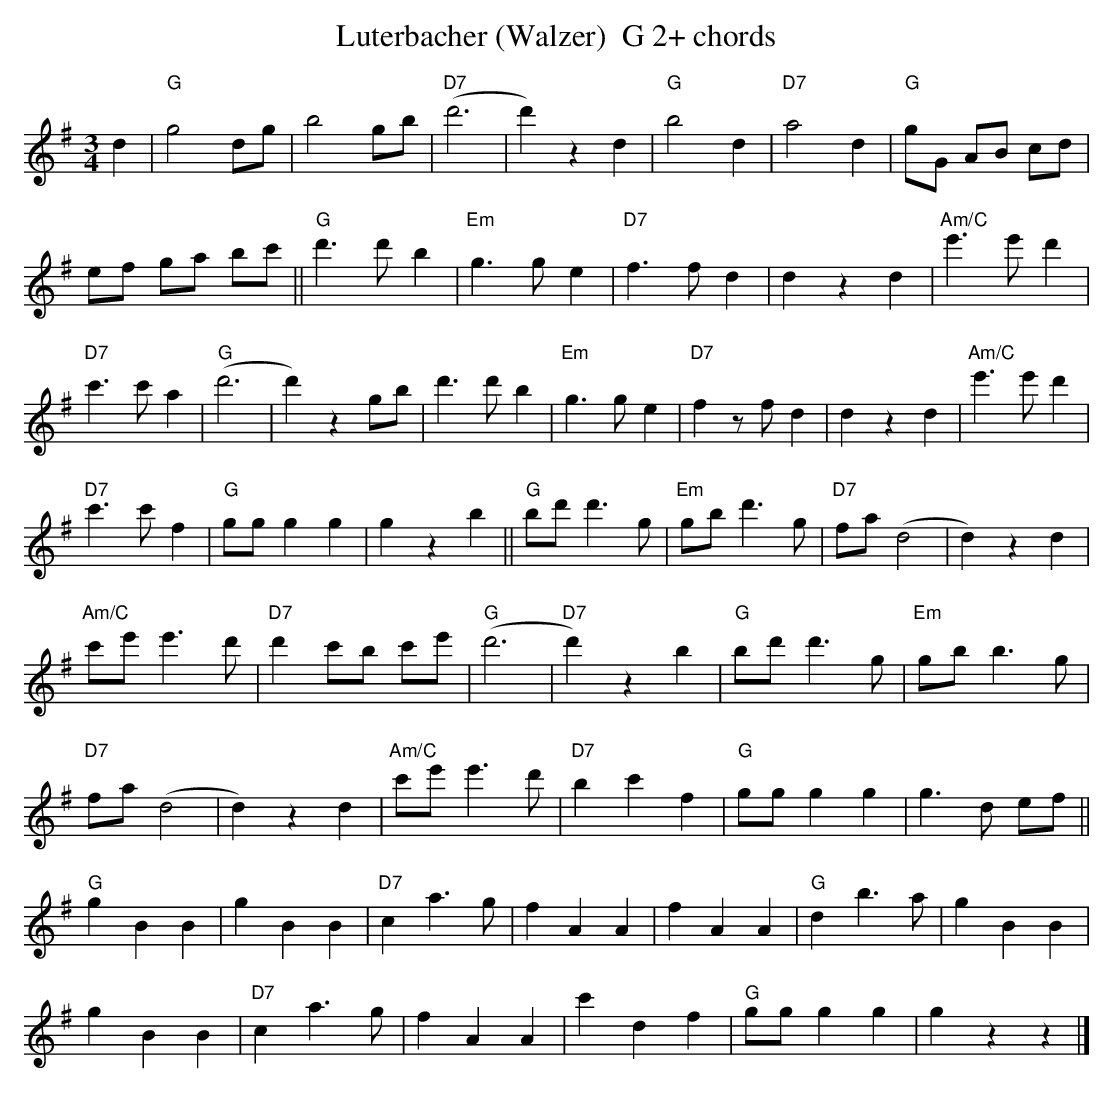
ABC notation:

X:1
T:Luterbacher (Walzer)  G 2+ chords
M:3/4
L:1/4
K:Gmaj%%MIDI gchordon
d | "G"g2d/2g/2 | b2g/2b/2 | "D7"(d'3 | d')zd | "G"b2d | "D7"a2d | "G"g/2G/2 A/2B/2 c/2d/2 |
e/2f/2 g/2a/2 b/2c'/2 || "G"d'>d'b | "Em"g>ge | "D7"f>fd | dzd | "Am/C"e'>e'd' |
"D7"c'>c'a | "G"(d'3 | d')zg/2b/2 | d'>d'b | "Em"g>ge | "D7"fz/2f/2d | dzd | "Am/C"e'>e'd' |
"D7"c'>c'f | "G"g/2g/2gg | gzb || "G"b/2d'/2 d'>g | "Em"g/2b/2d'>g | "D7"f/2a/2 (d2 | d)zd |
"Am/C"c'/2e'/2 e'>d' | "D7"d'c'/2b/2 c'/2e'/2 | "G"(d'3 | "D7"d')zb | "G"b/2d'/2 d'>g | "Em"g/2b/2 b>g |
"D7"f/2a/2 (d2 | d)zd | "Am/C"c'/2e'/2 e'>d' | "D7"bc'f | "G"g/2g/2gg | g>d e/2f/2 ||
"G"gBB | gBB | "D7"ca>g | fAA | fAA | "G"db>a | gBB |
gBB | "D7"ca>g | fAA | c'df | "G"g/2g/2g g | gzz |]
